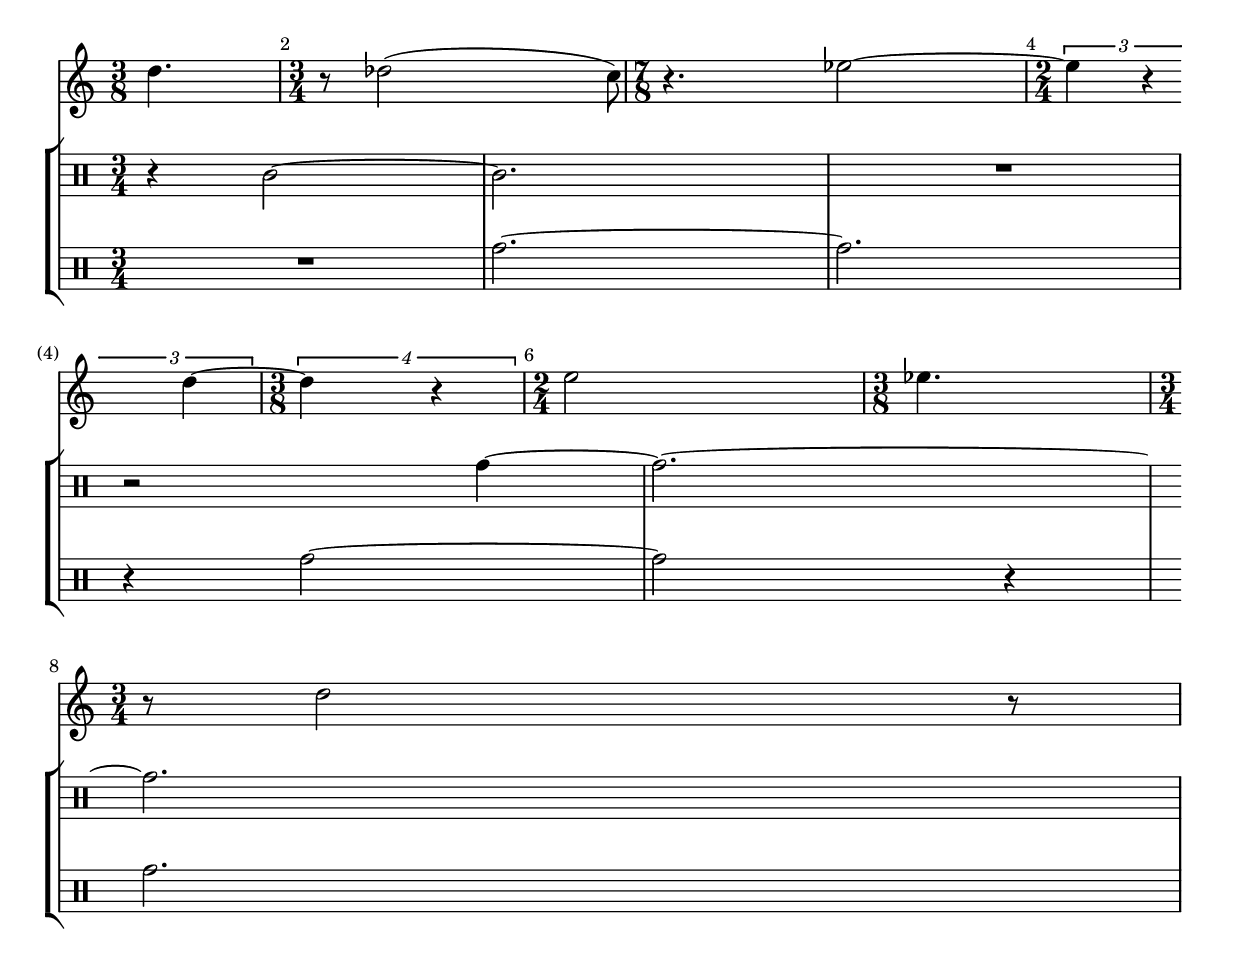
%% DO NOT EDIT this file manually; it is automatically
%% generated from LSR http://lsr.dsi.unimi.it
%% Make any changes in LSR itself, or in Documentation/snippets/new/ ,
%% and then run scripts/auxiliar/makelsr.py
%%
%% This file is in the public domain.
\version "2.17.15"

\header {
  lsrtags = "contemporary-notation, percussion, real-music, really-cool, rhythms"

  texidoc = "
In the following snippet, two parts have a completely different time
signature, yet remain synchronized. The bar lines can no longer be
printed at the @code{Score} level; to allow independent bar lines in
each part, the @code{Default_barline_engraver} and
@code{Timing_translator} are moved from the @code{Score} context to the
@code{Staff} context.

If bar numbers are required, the @code{Bar_number_engraver} should also
be moved, since it relies on properties set by the
@code{Timing_translator}; a @code{\\with} block can be used to add bar
numbers to the relevant staff.



"
  doctitle = "Printing music with different time signatures"
} % begin verbatim

\paper {
  indent = #0
  ragged-right = ##t
}

global = { \time 3/4 { s2.*3 } \bar "" \break { s2.*3 } }

\layout {
  \context {
    \Score
    \remove "Timing_translator"
    \remove "Default_bar_line_engraver"
    \remove "Bar_number_engraver"
    \override SpacingSpanner.uniform-stretching = ##t
    \override SpacingSpanner.strict-note-spacing = ##t
    proportionalNotationDuration = #(ly:make-moment 1/64)
  }
  \context {
    \Staff
    \consists "Timing_translator"
    \consists "Default_bar_line_engraver"
  }
  \context {
    \Voice
    \remove "Forbid_line_break_engraver"
    tupletFullLength = ##t
  }
}

Bassklarinette = \new Staff \with {
  \consists "Bar_number_engraver"
  barNumberVisibility = #(every-nth-bar-number-visible 2)
  \override BarNumber.break-visibility = #end-of-line-invisible
} <<
  \global {
    \bar "|"
    \clef treble
    \time 3/8
    d''4.

    \bar "|"
    \time 3/4
    r8 des''2( c''8)

    \bar "|"
    \time 7/8
    r4. ees''2 ~

    \bar "|"
    \time 2/4
    \tupletUp
    \tuplet 3/2 { ees''4 r4 d''4 ~ }

    \bar "|"
    \time 3/8
    \tupletUp
    \tuplet 4/3 { d''4 r4 }

    \bar "|"
    \time 2/4
    e''2

    \bar "|"
    \time 3/8
    es''4.

    \bar "|"
    \time 3/4
    r8 d''2 r8
    \bar "|"
  }
>>

Perkussion = \new StaffGroup <<
  \new Staff <<
    \global {
      \bar "|"
      \clef percussion
      \time 3/4
      r4 c'2 ~

      \bar "|"
      c'2.

      \bar "|"
      R2.

      \bar "|"
      r2 g'4 ~

      \bar "|"
      g'2. ~

      \bar "|"
      g'2.
    }
  >>
  \new Staff <<
    \global {
      \bar "|"
      \clef percussion
      \time 3/4
      R2.

      \bar "|"
      g'2. ~

      \bar "|"
      g'2.

      \bar "|"
      r4 g'2 ~

      \bar "|"
      g'2 r4

      \bar "|"
      g'2.
    }
  >>
>>

\score {
  <<
    \Bassklarinette
    \Perkussion
  >>
}
